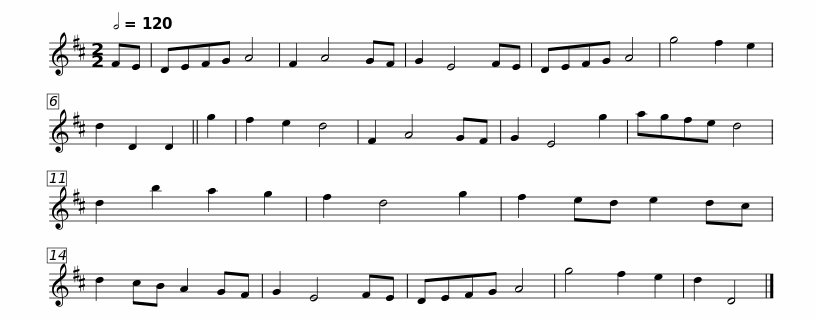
X:1
L:1/8
Q:1/2=120
M:2/2
I:linebreak $
K:D
V:1 treble
V:1
 FE | DEFG A4 | F2 A4 GF | G2 E4 FE | DEFG A4 | %5
 g4 f2 e2 | d2 D2 D2 || g2 | f2 e2 d4 | F2 A4 GF | %10
 G2 E4 g2 |$ agfe d4 | d2 b2 a2 g2 | f2 d4 g2 | f2 ed e2 dc | %15
 d2 cB A2 GF | G2 E4 FE | DEFG A4 | g4 f2 e2 | d2 D4 |] %20
